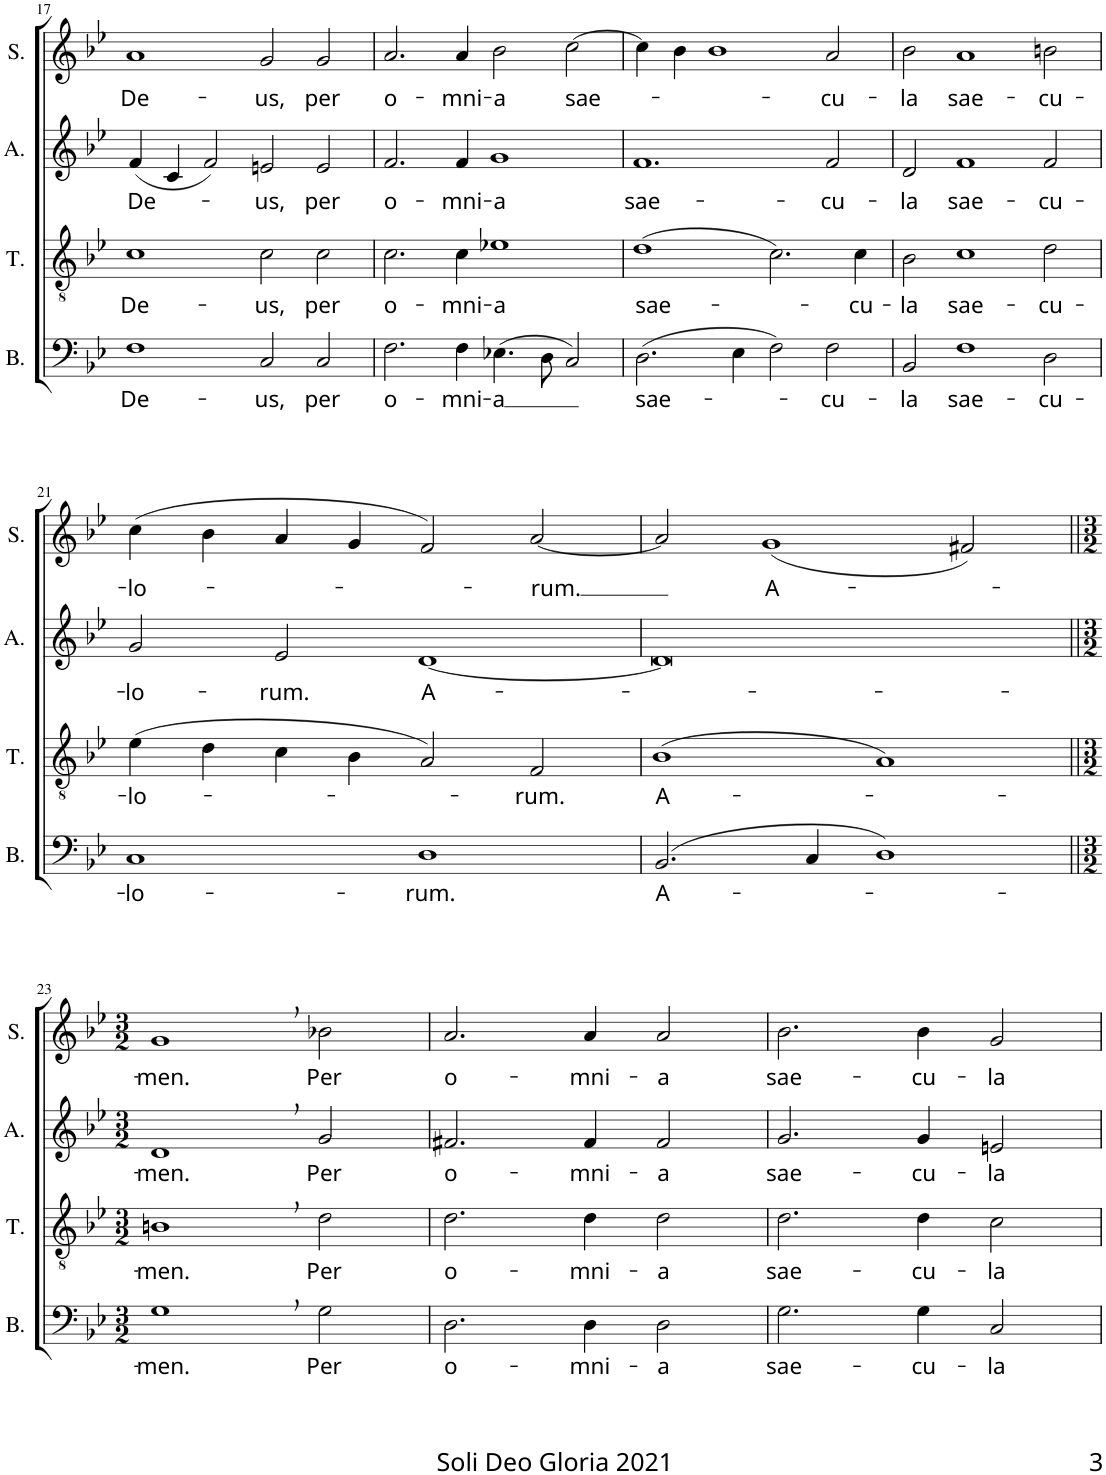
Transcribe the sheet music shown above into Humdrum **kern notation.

**kern	**text	**kern	**text	**kern	**text	**kern	**text
*part4	*part4	*part3	*part3	*part2	*part2	*part1	*part1
*staff4	*staff4	*staff3	*staff3	*staff2	*staff2	*staff1	*staff1
*I"BASS	*	*I"TENOR	*	*I"ALTO	*	*I"SOPRANO	*
*I'B.	*	*I'T.	*	*I'A.	*	*I'S.	*
!!LO:PB:g=z
*clefF4	*	*clefGv2	*	*clefG2	*	*clefG2	*
*	*	*Trd7c12	*	*	*	*	*
*k[b-e-]	*	*k[b-e-]	*	*k[b-e-]	*	*k[b-e-]	*
*B-:	*	*B-:	*	*B-:	*	*B-:	*
*M4/2	*	*M4/2	*	*M4/2	*	*M4/2	*
=17	=17	=17	=17	=17	=17	=17	=17
!	!LO:LY:b	!	!LO:LY:b	!	!LO:LY:b	!	!LO:LY:b
1F	De-	1c	De-	(4f/	De-	1a	De-
.	.	.	.	4c/	.	.	.
.	.	.	.	2f/)	.	.	.
!	!LO:LY:b	!	!LO:LY:b	!	!LO:LY:b	!	!LO:LY:b
2C/	-us,	2c\	-us,	2en/	-us,	2g/	-us,
!	!LO:LY:b	!	!LO:LY:b	!	!LO:LY:b	!	!LO:LY:b
2C/	per	2c\	per	2e/	per	2g/	per
=18	=18	=18	=18	=18	=18	=18	=18
!	!LO:LY:b	!	!LO:LY:b	!	!LO:LY:b	!	!LO:LY:b
2.F\	o-	2.c\	o-	2.f/	o-	2.a/	o-
!	!LO:LY:b	!	!LO:LY:b	!	!LO:LY:b	!	!LO:LY:b
4F\	-mni-	4c\	-mni-	4f/	-mni-	4a/	-mni-
!	!LO:LY:b	!	!LO:LY:b	!	!LO:LY:b	!	!LO:LY:b
(4.E-X\	-a	1e-X	-a	1g	-a	2b-\	-a
8D\	.	.	.	.	.	.	.
!	!	!	!	!	!	!	!LO:LY:b
2C/)	.	.	.	.	.	[2cc\	sae-
=19	=19	=19	=19	=19	=19	=19	=19
!	!LO:LY:b	!	!LO:LY:b	!	!LO:LY:b	!	!
(2.D\	sae-	(1d	sae-	1.f	sae-	4cc\]	.
.	.	.	.	.	.	4b-\	.
.	.	.	.	.	.	1b-	.
4E-\	.	.	.	.	.	.	.
2F\)	.	2.c\)	.	.	.	.	.
!	!LO:LY:b	!	!	!	!LO:LY:b	!	!LO:LY:b
2F\	-cu-	.	.	2f/	-cu-	2a/	-cu-
!	!	!	!LO:LY:b	!	!	!	!
.	.	4c\	-cu-	.	.	.	.
=20	=20	=20	=20	=20	=20	=20	=20
!	!LO:LY:b	!	!LO:LY:b	!	!LO:LY:b	!	!LO:LY:b
2BB-/	-la	2B-\	-la	2d/	-la	2b-\	-la
!	!LO:LY:b	!	!LO:LY:b	!	!LO:LY:b	!	!LO:LY:b
1F	sae-	1c	sae-	1f	sae-	1a	sae-
!	!LO:LY:b	!	!LO:LY:b	!	!LO:LY:b	!	!LO:LY:b
2D\	-cu-	2d\	-cu-	2f/	-cu-	2bn\	-cu-
!!LO:LB:g=z
=21	=21	=21	=21	=21	=21	=21	=21
!	!LO:LY:b	!	!LO:LY:b	!	!LO:LY:b	!	!LO:LY:b
1C	-lo-	(4e-\	-lo-	2g/	-lo-	(4cc\	-lo-
.	.	4d\	.	.	.	4b-\	.
!	!	!	!	!	!LO:LY:b	!	!
.	.	4c\	.	2e-/	-rum.	4a/	.
.	.	4B-\	.	.	.	4g/	.
!	!LO:LY:b	!	!	!	!LO:LY:b	!	!
1D	-rum.	2A/)	.	[1d	A-	2f/)	.
!	!	!	!LO:LY:b	!	!	!	!LO:LY:b
.	.	2F/	-rum.	.	.	[2a/	-rum.
=22	=22	=22	=22	=22	=22	=22	=22
!	!LO:LY:b	!	!LO:LY:b	!	!	!	!
(2.BB-/	A-	(1B-	A-	0d]	.	2a/]	.
!	!	!	!	!	!	!	!LO:LY:b
.	.	.	.	.	.	(1g	A-
4C/	.	.	.	.	.	.	.
1D)	.	1A)	.	.	.	.	.
.	.	.	.	.	.	2f#X/)	.
!!LO:LB:g=z
=23||	=23||	=23||	=23||	=23||	=23||	=23||	=23||
*M3/2	*	*M3/2	*	*M3/2	*	*M3/2	*
!	!LO:LY:b	!	!LO:LY:b	!	!LO:LY:b	!	!LO:LY:b
1G,	-men.	1Bn,	-men.	1d,	-men.	1g,	-men.
!	!LO:LY:b	!	!LO:LY:b	!	!LO:LY:b	!	!LO:LY:b
2G\	Per	2d\	Per	2g/	Per	2b-X\	Per
=24	=24	=24	=24	=24	=24	=24	=24
!	!LO:LY:b	!	!LO:LY:b	!	!LO:LY:b	!	!LO:LY:b
2.D\	o-	2.d\	o-	2.f#X/	o-	2.a/	o-
!	!LO:LY:b	!	!LO:LY:b	!	!LO:LY:b	!	!LO:LY:b
4D\	-mni-	4d\	-mni-	4f#/	-mni-	4a/	-mni-
!	!LO:LY:b	!	!LO:LY:b	!	!LO:LY:b	!	!LO:LY:b
2D\	-a	2d\	-a	2f#/	-a	2a/	-a
=25	=25	=25	=25	=25	=25	=25	=25
!	!LO:LY:b	!	!LO:LY:b	!	!LO:LY:b	!	!LO:LY:b
2.G\	sae-	2.d\	sae-	2.g/	sae-	2.b-\	sae-
!	!LO:LY:b	!	!LO:LY:b	!	!LO:LY:b	!	!LO:LY:b
4G\	-cu-	4d\	-cu-	4g/	-cu-	4b-\	-cu-
!	!LO:LY:b	!	!LO:LY:b	!	!LO:LY:b	!	!LO:LY:b
2C/	-la	2c\	-la	2en/	-la	2g/	-la
=	=	=	=	=	=	=	=
*-	*-	*-	*-	*-	*-	*-	*-
